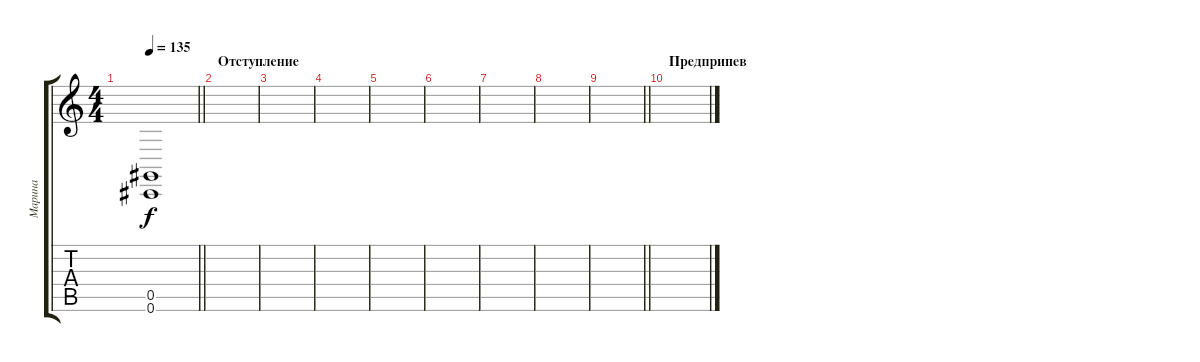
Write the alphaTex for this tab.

\track ("Марина" "Марина") {instrument stringensemble1}
\staff {score tabs}
\tuning (E4 B3 G3 D3 Ab2 Db2) {hide}
\ts (4 4)
\tempo 135
\clef g2
\barLineRight lightlight
\ks c
(0.5 0.6).1{dy f} |
\section ("" "Отступление")
|
|
|
|
|
|
|
\barLineRight lightlight
|
\section ("" "Предприпев")
